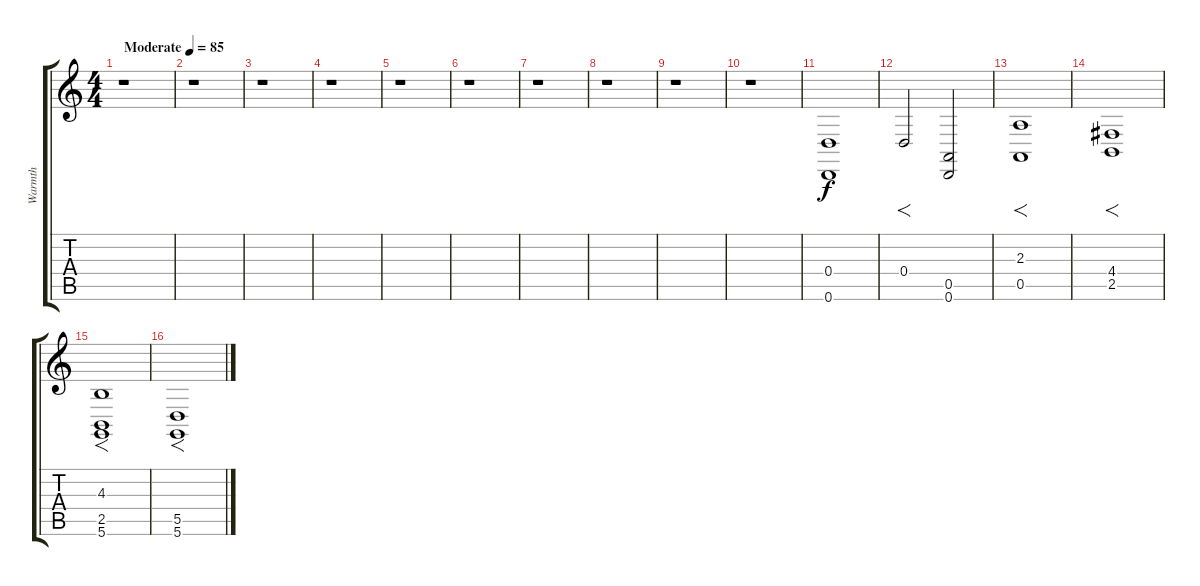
\track ("Warmth" "Warmth") {instrument synthstrings1}
\staff {score tabs}
\tuning (E4 B3 G3 D3 A2 D2) {hide}
\ts (4 4)
\tempo (85 "Moderate")
\clef g2
\ks c
r.1{dy f instrument synthstrings1} |
r.1 |
r.1 |
r.1 |
r.1 |
r.1 |
r.1 |
r.1 |
r.1 |
r.1 |
(0.4 0.6).1 |
0.4.2{f} (0.5 0.6).2 |
(2.3 0.5).1{f} |
(4.4 2.5).1{f} |
(4.3 2.5 5.6).1{f} |
(5.5 5.6).1{f}
